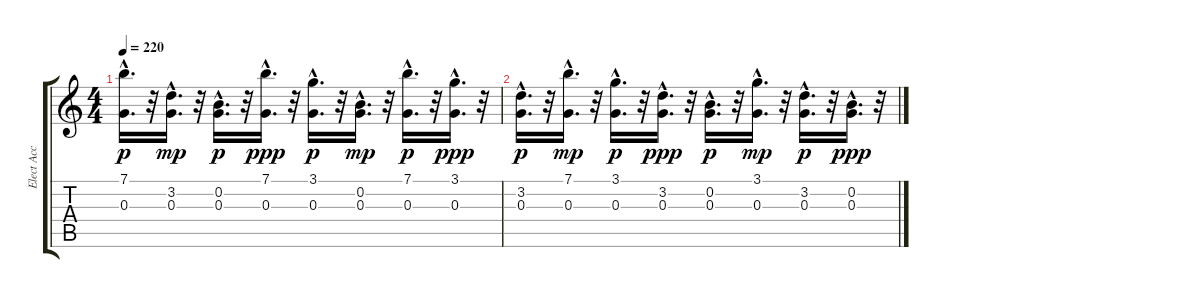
\track ("Elect Acc 1" "Elect Acc ") {instrument synthbass1}
\staff {score tabs}
\tuning (E4 B3 G3 D3 A2 E2) {hide}
\ts (4 4)
\tempo 220
\clef g2
\ks c
(7.1{hac} 0.3{hac}).16{d dy p} r.32 (3.2{hac} 0.3{hac}).16{d dy mp} r.32 (0.2{hac} 0.3{hac}).16{d dy p} r.32 (7.1{hac} 0.3{hac}).16{d dy ppp} r.32 (3.1{hac} 0.3{hac}).16{d dy p} r.32 (0.2{hac} 0.3{hac}).16{d dy mp} r.32 (7.1{hac} 0.3{hac}).16{d dy p} r.32 (3.1{hac} 0.3{hac}).16{d dy ppp} r.32 |
(3.2{hac} 0.3{hac}).16{d dy p} r.32 (7.1{hac} 0.3{hac}).16{d dy mp} r.32 (3.1{hac} 0.3{hac}).16{d dy p} r.32 (3.2{hac} 0.3{hac}).16{d dy ppp} r.32 (0.2{hac} 0.3{hac}).16{d dy p} r.32 (3.1{hac} 0.3{hac}).16{d dy mp} r.32 (3.2{hac} 0.3{hac}).16{d dy p} r.32 (0.2{hac} 0.3{hac}).16{d dy ppp} r.32
